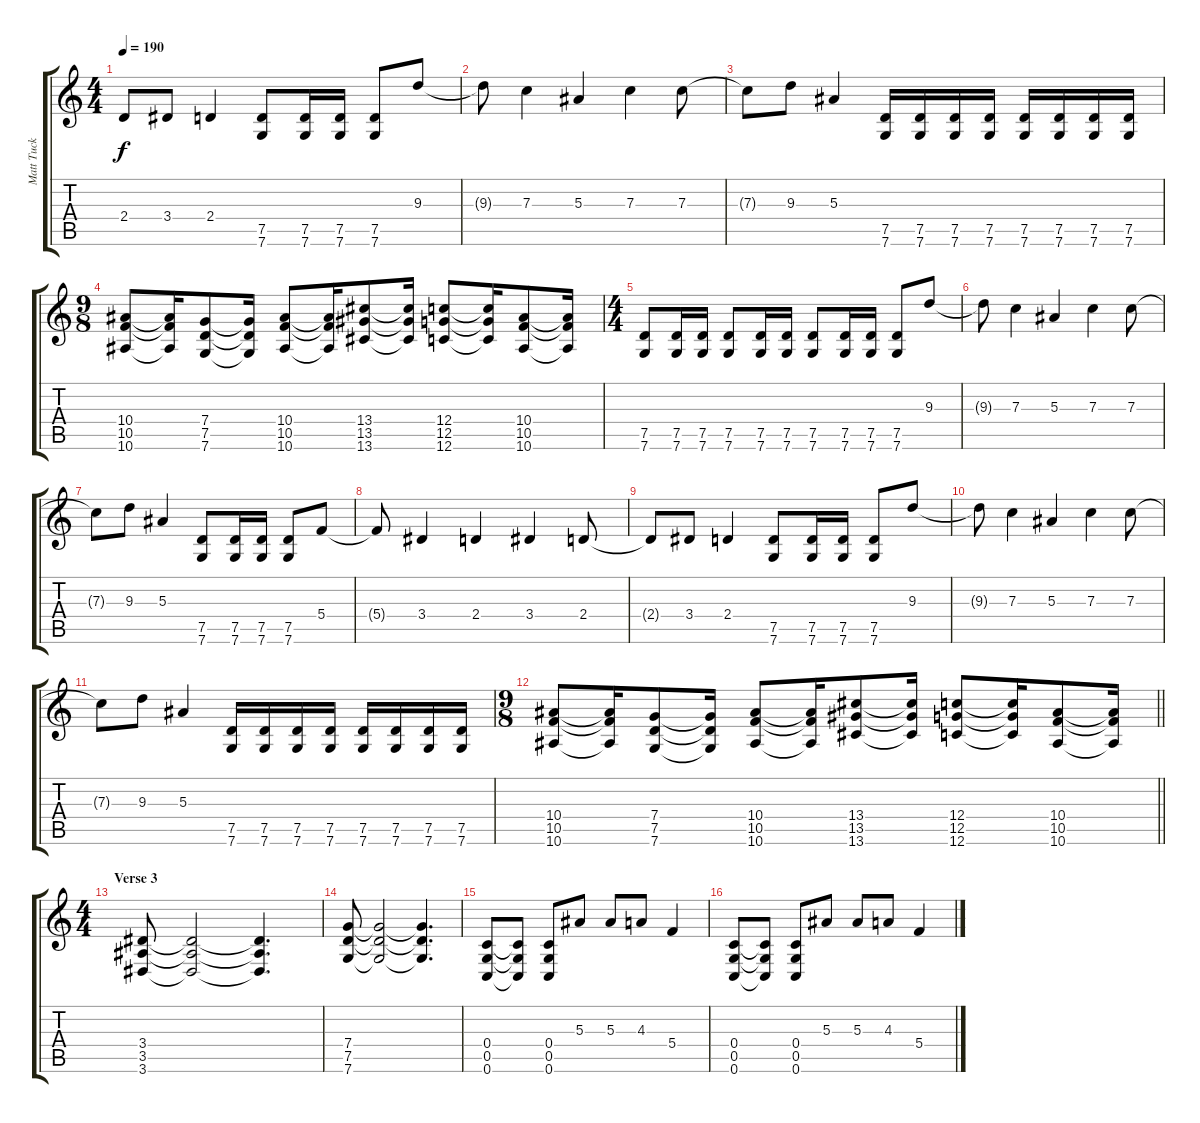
\track ("Matt Tuck" "Matt Tuck") {instrument distortionguitar}
\staff {score tabs}
\tuning (D4 A3 F3 C3 G2 C2) {hide}
\ts (4 4)
\tempo 190
\clef g2
\ks c
2.4{t}.8{dy f} 3.4.8 2.4.4 (7.5 7.6).8 (7.5 7.6).16 (7.5 7.6).16 (7.5 7.6).8 9.3.8 |
9.3{t}.8 7.3.4 5.3.4 7.3.4 7.3.8 |
7.3{t}.8 9.3.8 5.3.4 (7.5 7.6).16 (7.5 7.6).16 (7.5 7.6).16 (7.5 7.6).16 (7.5 7.6).16 (7.5 7.6).16 (7.5 7.6).16 (7.5 7.6).16 |
\ts (9 8)
(10.4 10.5 10.6).8 (10.4{t} 10.5{t} 10.6{t}).16 (7.4 7.5 7.6).8 (7.4{t} 7.5{t} 7.6{t}).16 (10.4 10.5 10.6).8 (10.4{t} 10.5{t} 10.6{t}).16 (13.4 13.5 13.6).8 (13.4{t} 13.5{t} 13.6{t}).16 (12.4 12.5 12.6).8 (12.4{t} 12.5{t} 12.6{t}).16 (10.4 10.5 10.6).8 (10.4{t} 10.5{t} 10.6{t}).16 |
\ts (4 4)
(7.5 7.6).8 (7.5 7.6).16 (7.5 7.6).16 (7.5 7.6).8 (7.5 7.6).16 (7.5 7.6).16 (7.5 7.6).8 (7.5 7.6).16 (7.5 7.6).16 (7.5 7.6).8 9.3.8 |
9.3{t}.8 7.3.4 5.3.4 7.3.4 7.3.8 |
7.3{t}.8 9.3.8 5.3.4 (7.5 7.6).8 (7.5 7.6).16 (7.5 7.6).16 (7.5 7.6).8 5.4.8 |
5.4{t}.8 3.4.4 2.4.4 3.4.4 2.4.8 |
2.4{t}.8 3.4.8 2.4.4 (7.5 7.6).8 (7.5 7.6).16 (7.5 7.6).16 (7.5 7.6).8 9.3.8 |
9.3{t}.8 7.3.4 5.3.4 7.3.4 7.3.8 |
7.3{t}.8 9.3.8 5.3.4 (7.5 7.6).16 (7.5 7.6).16 (7.5 7.6).16 (7.5 7.6).16 (7.5 7.6).16 (7.5 7.6).16 (7.5 7.6).16 (7.5 7.6).16 |
\ts (9 8)
\barLineRight lightlight
(10.4 10.5 10.6).8 (10.4{t} 10.5{t} 10.6{t}).16 (7.4 7.5 7.6).8 (7.4{t} 7.5{t} 7.6{t}).16 (10.4 10.5 10.6).8 (10.4{t} 10.5{t} 10.6{t}).16 (13.4 13.5 13.6).8 (13.4{t} 13.5{t} 13.6{t}).16 (12.4 12.5 12.6).8 (12.4{t} 12.5{t} 12.6{t}).16 (10.4 10.5 10.6).8 (10.4{t} 10.5{t} 10.6{t}).16 |
\ts (4 4)
\section ("" "Verse 3")
(3.4 3.5 3.6).8 (3.4{t} 3.5{t} 3.6{t}).2 (3.4{t} 3.5{t} 3.6{t}).4{d} |
(7.4 7.5 7.6).8 (7.4{t} 7.5{t} 7.6{t}).2 (7.4{t} 7.5{t} 7.6{t}).4{d} |
(0.4 0.5 0.6).8 (0.4{t} 0.5{t} 0.6{t}).8 (0.4 0.5 0.6).8 5.3.8 5.3.8 4.3.8 5.4.4 |
(0.4 0.5 0.6).8 (0.4{t} 0.5{t} 0.6{t}).8 (0.4 0.5 0.6).8 5.3.8 5.3.8 4.3.8 5.4.4
